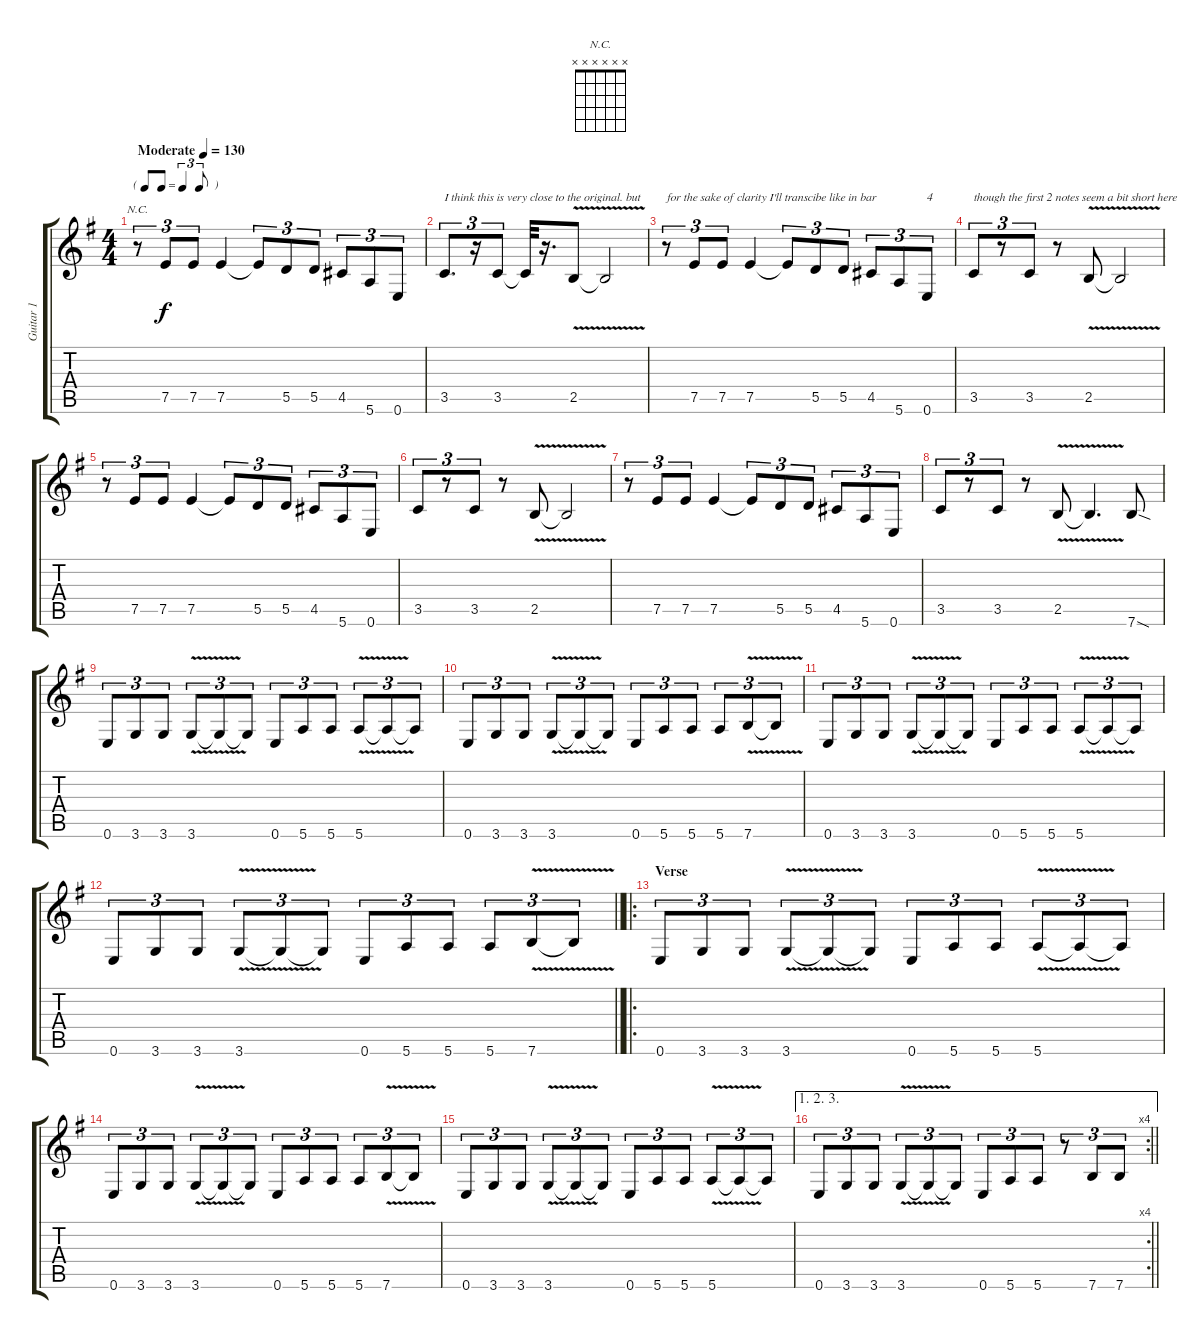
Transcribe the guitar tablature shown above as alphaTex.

\track ("Guitar 1" "Guitar 1") {instrument overdrivenguitar}
\staff {score tabs}
\tuning (E4 B3 G3 D3 A2 E2) {hide}
\chord ("N.C." x x x x x x)
\ts (4 4)
\tf triplet8th
\tempo (130 "Moderate")
\clef g2
\ks eminor
r.8{tu (3 2) ch "N.C." dy f instrument overdrivenguitar} 7.5.8{tu (3 2)} 7.5.8{tu (3 2)} 7.5.4 7.5{t}.8{tu (3 2)} 5.5.8{tu (3 2)} 5.5.8{tu (3 2)} 4.5.8{tu (3 2)} 5.6.8{tu (3 2)} 0.6.8{tu (3 2)} |
3.5.8{d tu (3 2) txt "I think this is very close to the original. but"} r.16{tu (3 2)} 3.5.8{tu (3 2)} 3.5{t}.32 r.16{d} 2.5{v}.8 2.5{t}.2 |
r.8{tu (3 2) txt "for the sake of clarity I'll transcibe like in bar"} 7.5.8{tu (3 2)} 7.5.8{tu (3 2)} 7.5.4 7.5{t}.8{tu (3 2)} 5.5.8{tu (3 2)} 5.5.8{tu (3 2)} 4.5.8{tu (3 2)} 5.6.8{tu (3 2)} 0.6.8{tu (3 2) txt "4"} |
3.5.8{tu (3 2) txt "though the first 2 notes seem a bit short here"} r.8{tu (3 2)} 3.5.8{tu (3 2)} r.8 2.5{v}.8 2.5{t}.2 |
r.8{tu (3 2)} 7.5.8{tu (3 2)} 7.5.8{tu (3 2)} 7.5.4 7.5{t}.8{tu (3 2)} 5.5.8{tu (3 2)} 5.5.8{tu (3 2)} 4.5.8{tu (3 2)} 5.6.8{tu (3 2)} 0.6.8{tu (3 2)} |
3.5.8{tu (3 2)} r.8{tu (3 2)} 3.5.8{tu (3 2)} r.8 2.5{v}.8 2.5{t}.2 |
r.8{tu (3 2)} 7.5.8{tu (3 2)} 7.5.8{tu (3 2)} 7.5.4 7.5{t}.8{tu (3 2)} 5.5.8{tu (3 2)} 5.5.8{tu (3 2)} 4.5.8{tu (3 2)} 5.6.8{tu (3 2)} 0.6.8{tu (3 2)} |
3.5.8{tu (3 2)} r.8{tu (3 2)} 3.5.8{tu (3 2)} r.8 2.5{v}.8 2.5{t}.4{d} 7.6{sod}.8 |
0.6.8{tu (3 2)} 3.6.8{tu (3 2)} 3.6.8{tu (3 2)} 3.6{v}.8{tu (3 2)} 3.6{t}.8{tu (3 2)} 3.6{t}.8{tu (3 2)} 0.6.8{tu (3 2)} 5.6.8{tu (3 2)} 5.6.8{tu (3 2)} 5.6{v}.8{tu (3 2)} 5.6{t}.8{tu (3 2)} 5.6{t}.8{tu (3 2)} |
0.6.8{tu (3 2)} 3.6.8{tu (3 2)} 3.6.8{tu (3 2)} 3.6{v}.8{tu (3 2)} 3.6{t}.8{tu (3 2)} 3.6{t}.8{tu (3 2)} 0.6.8{tu (3 2)} 5.6.8{tu (3 2)} 5.6.8{tu (3 2)} 5.6.8{tu (3 2)} 7.6{v}.8{tu (3 2)} 7.6{t}.8{tu (3 2)} |
0.6.8{tu (3 2)} 3.6.8{tu (3 2)} 3.6.8{tu (3 2)} 3.6{v}.8{tu (3 2)} 3.6{t}.8{tu (3 2)} 3.6{t}.8{tu (3 2)} 0.6.8{tu (3 2)} 5.6.8{tu (3 2)} 5.6.8{tu (3 2)} 5.6{v}.8{tu (3 2)} 5.6{t}.8{tu (3 2)} 5.6{t}.8{tu (3 2)} |
\barLineRight lightlight
0.6.8{tu (3 2)} 3.6.8{tu (3 2)} 3.6.8{tu (3 2)} 3.6{v}.8{tu (3 2)} 3.6{t}.8{tu (3 2)} 3.6{t}.8{tu (3 2)} 0.6.8{tu (3 2)} 5.6.8{tu (3 2)} 5.6.8{tu (3 2)} 5.6.8{tu (3 2)} 7.6{v}.8{tu (3 2)} 7.6{t}.8{tu (3 2)} |
\ro
\section ("" "Verse")
0.6.8{tu (3 2)} 3.6.8{tu (3 2)} 3.6.8{tu (3 2)} 3.6{v}.8{tu (3 2)} 3.6{t}.8{tu (3 2)} 3.6{t}.8{tu (3 2)} 0.6.8{tu (3 2)} 5.6.8{tu (3 2)} 5.6.8{tu (3 2)} 5.6{v}.8{tu (3 2)} 5.6{t}.8{tu (3 2)} 5.6{t}.8{tu (3 2)} |
0.6.8{tu (3 2)} 3.6.8{tu (3 2)} 3.6.8{tu (3 2)} 3.6{v}.8{tu (3 2)} 3.6{t}.8{tu (3 2)} 3.6{t}.8{tu (3 2)} 0.6.8{tu (3 2)} 5.6.8{tu (3 2)} 5.6.8{tu (3 2)} 5.6.8{tu (3 2)} 7.6{v}.8{tu (3 2)} 7.6{t}.8{tu (3 2)} |
0.6.8{tu (3 2)} 3.6.8{tu (3 2)} 3.6.8{tu (3 2)} 3.6{v}.8{tu (3 2)} 3.6{t}.8{tu (3 2)} 3.6{t}.8{tu (3 2)} 0.6.8{tu (3 2)} 5.6.8{tu (3 2)} 5.6.8{tu (3 2)} 5.6{v}.8{tu (3 2)} 5.6{t}.8{tu (3 2)} 5.6{t}.8{tu (3 2)} |
\ae (1 2 3)
\rc 4
\barLineRight lightlight
0.6.8{tu (3 2)} 3.6.8{tu (3 2)} 3.6.8{tu (3 2)} 3.6{v}.8{tu (3 2)} 3.6{t}.8{tu (3 2)} 3.6{t}.8{tu (3 2)} 0.6.8{tu (3 2)} 5.6.8{tu (3 2)} 5.6.8{tu (3 2)} r.8{tu (3 2)} 7.6.8{tu (3 2)} 7.6.8{tu (3 2)}
